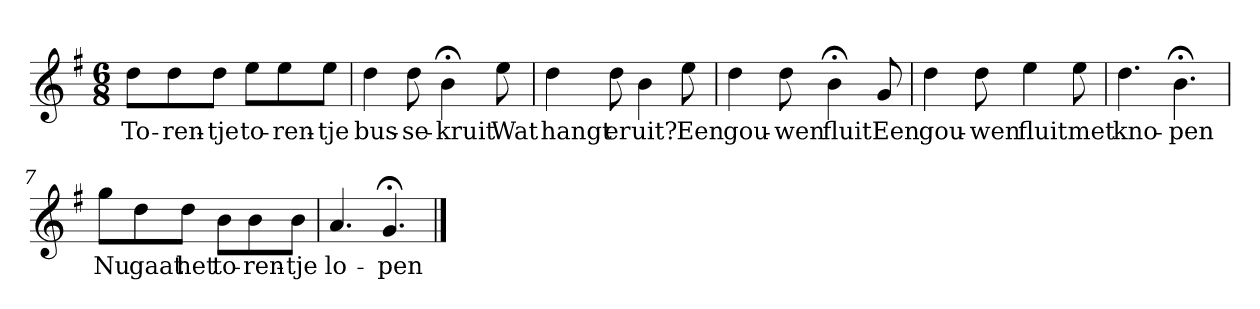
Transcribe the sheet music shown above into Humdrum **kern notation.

**kern	**text
*part1	*part1
*staff1	*staff1
*k[f#]	*
*G:	*
*M6/8	*
*MM120	*
=1	=1
8ddL	To-
8dd	-ren-
8ddJ	-tje
8eeL	to-
8ee	-ren-
8eeJ	-tje
=2	=2
4dd	bus-
8dd	-se-
4b;<	-kruit
8ee	Wat
=3	=3
4dd	hangt
8dd	er
4b	uit?
8ee	Een
=4	=4
4dd	gou-
8dd	-wen
4b;<	fluit
8g	Een
=5	=5
4dd	gou-
8dd	-wen
4ee	fluit
8ee	met
=6	=6
4.dd	kno-
4.b;<	-pen
=7	=7
8ggL	Nu
8dd	gaat
8ddJ	het
8bL	to-
8b	-ren-
8bJ	-tje
=8	=8
4.a	lo-
4.g;<	-pen
==	==
*-	*-
